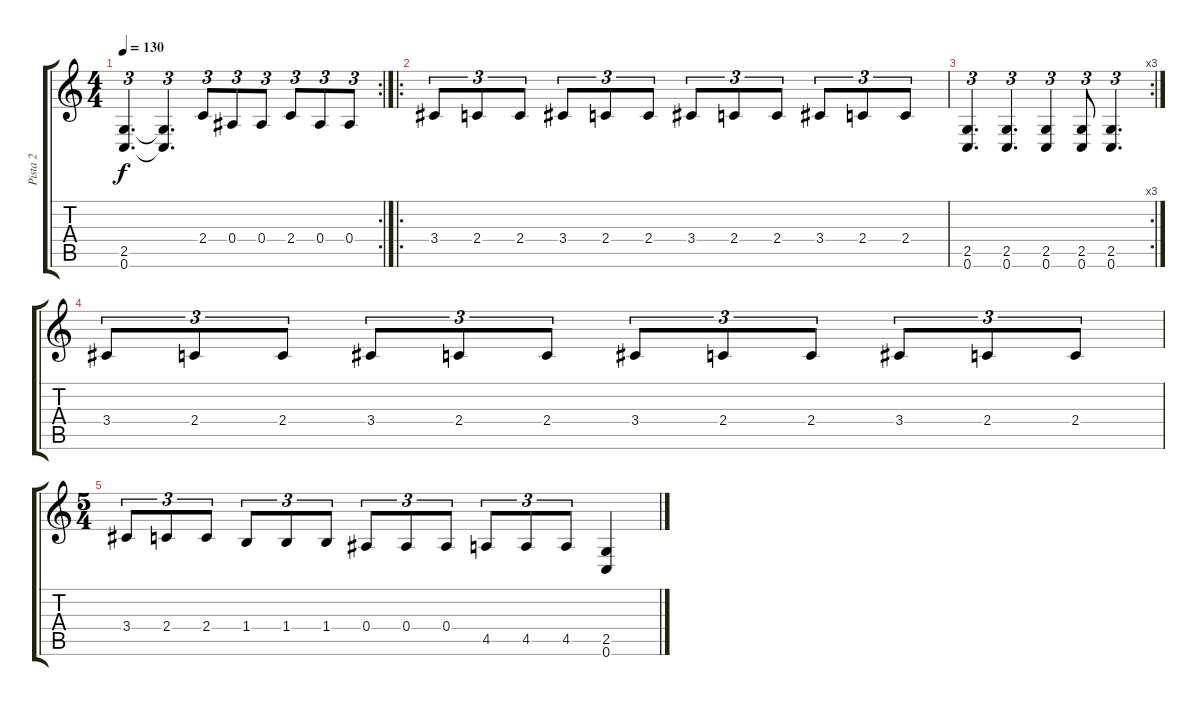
\track ("Pista 2" "Pista 2") {instrument distortionguitar}
\staff {score tabs}
\tuning (E4 B3 Eb3 Bb2 F2 C2) {hide}
\rc 2
\ts (4 4)
\tempo 130
\clef g2
\ks c
(2.5 0.6).4{d tu (3 2) dy f} (2.5{t} 0.6{t}).4{d tu (3 2)} 2.4.8{tu (3 2)} 0.4.8{tu (3 2)} 0.4.8{tu (3 2)} 2.4.8{tu (3 2)} 0.4.8{tu (3 2)} 0.4.8{tu (3 2)} |
\ro
3.4.8{tu (3 2)} 2.4.8{tu (3 2)} 2.4.8{tu (3 2)} 3.4.8{tu (3 2)} 2.4.8{tu (3 2)} 2.4.8{tu (3 2)} 3.4.8{tu (3 2)} 2.4.8{tu (3 2)} 2.4.8{tu (3 2)} 3.4.8{tu (3 2)} 2.4.8{tu (3 2)} 2.4.8{tu (3 2)} |
\rc 3
(2.5 0.6).4{d tu (3 2)} (2.5 0.6).4{d tu (3 2)} (2.5 0.6).4{tu (3 2)} (2.5 0.6).8{tu (3 2)} (2.5 0.6).4{d tu (3 2)} |
3.4.8{tu (3 2)} 2.4.8{tu (3 2)} 2.4.8{tu (3 2)} 3.4.8{tu (3 2)} 2.4.8{tu (3 2)} 2.4.8{tu (3 2)} 3.4.8{tu (3 2)} 2.4.8{tu (3 2)} 2.4.8{tu (3 2)} 3.4.8{tu (3 2)} 2.4.8{tu (3 2)} 2.4.8{tu (3 2)} |
\ts (5 4)
3.4.8{tu (3 2)} 2.4.8{tu (3 2)} 2.4.8{tu (3 2)} 1.4.8{tu (3 2)} 1.4.8{tu (3 2)} 1.4.8{tu (3 2)} 0.4.8{tu (3 2)} 0.4.8{tu (3 2)} 0.4.8{tu (3 2)} 4.5.8{tu (3 2)} 4.5.8{tu (3 2)} 4.5.8{tu (3 2)} (2.5 0.6).4
